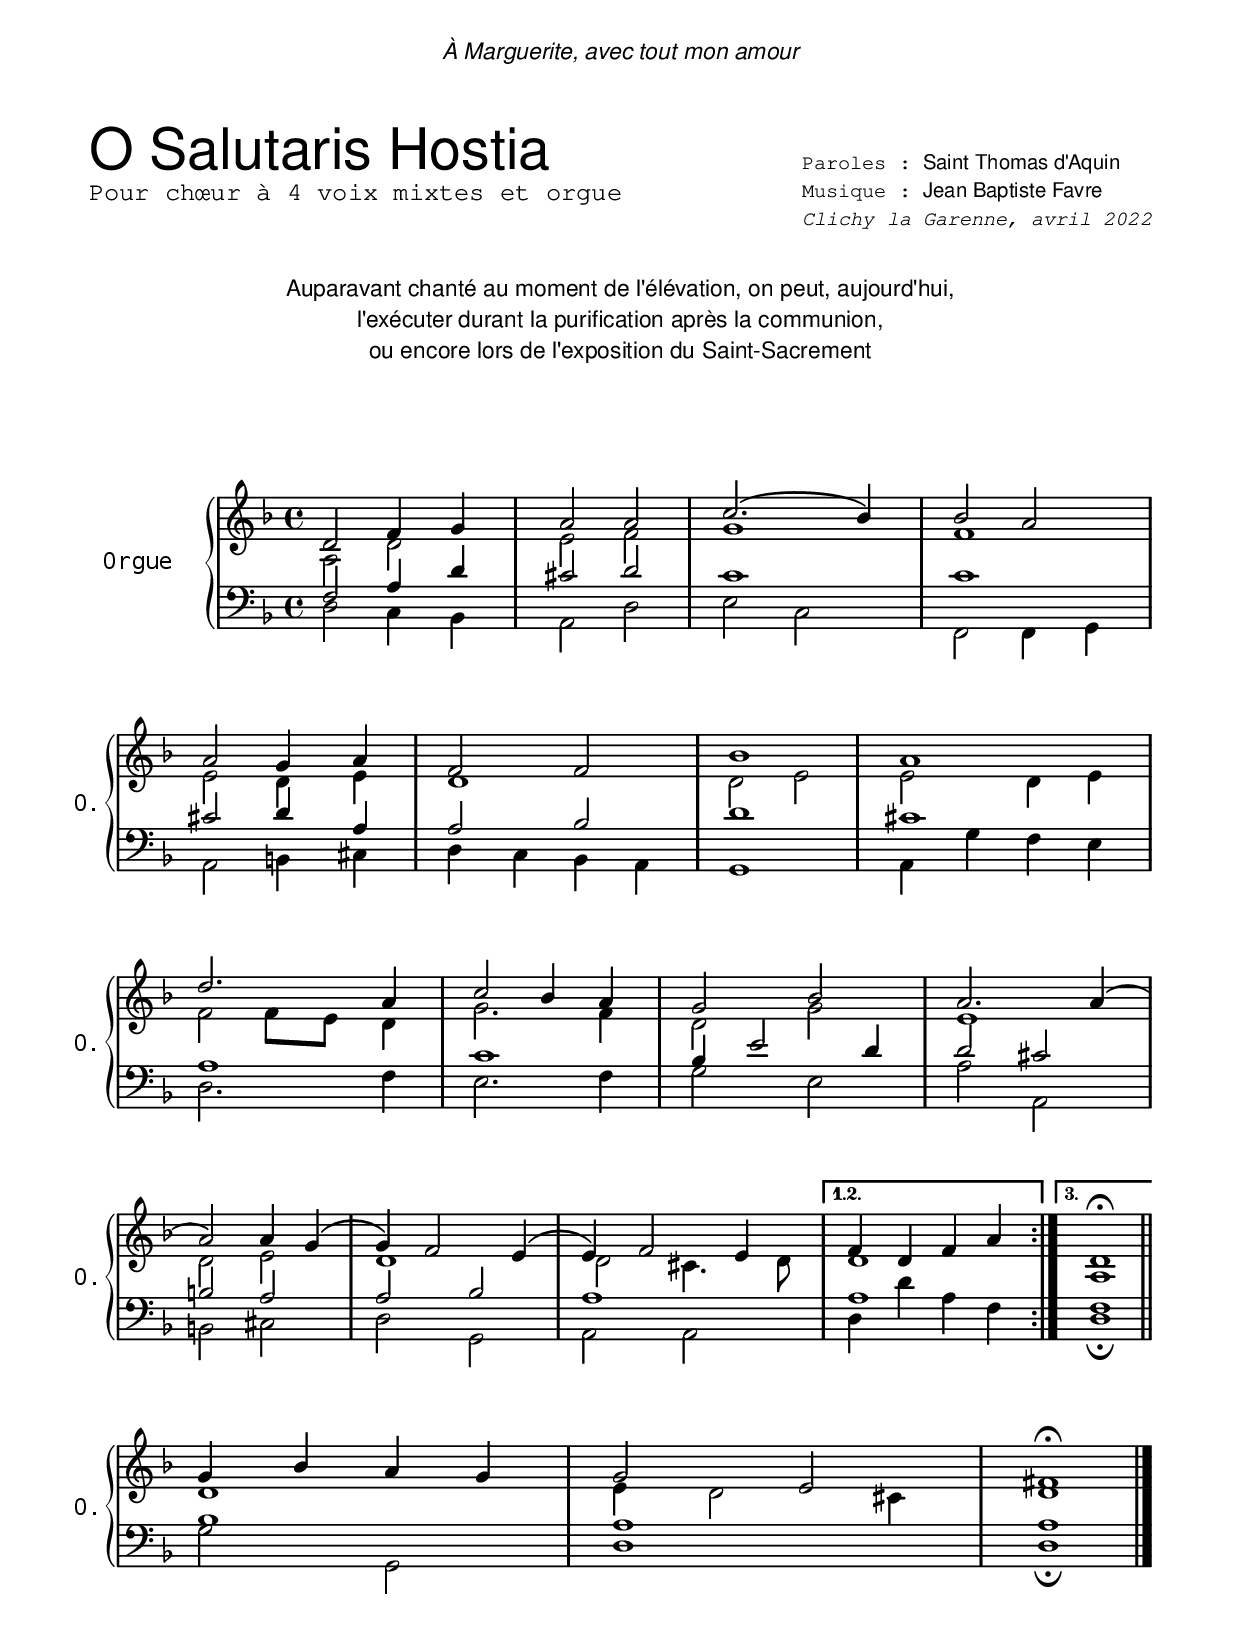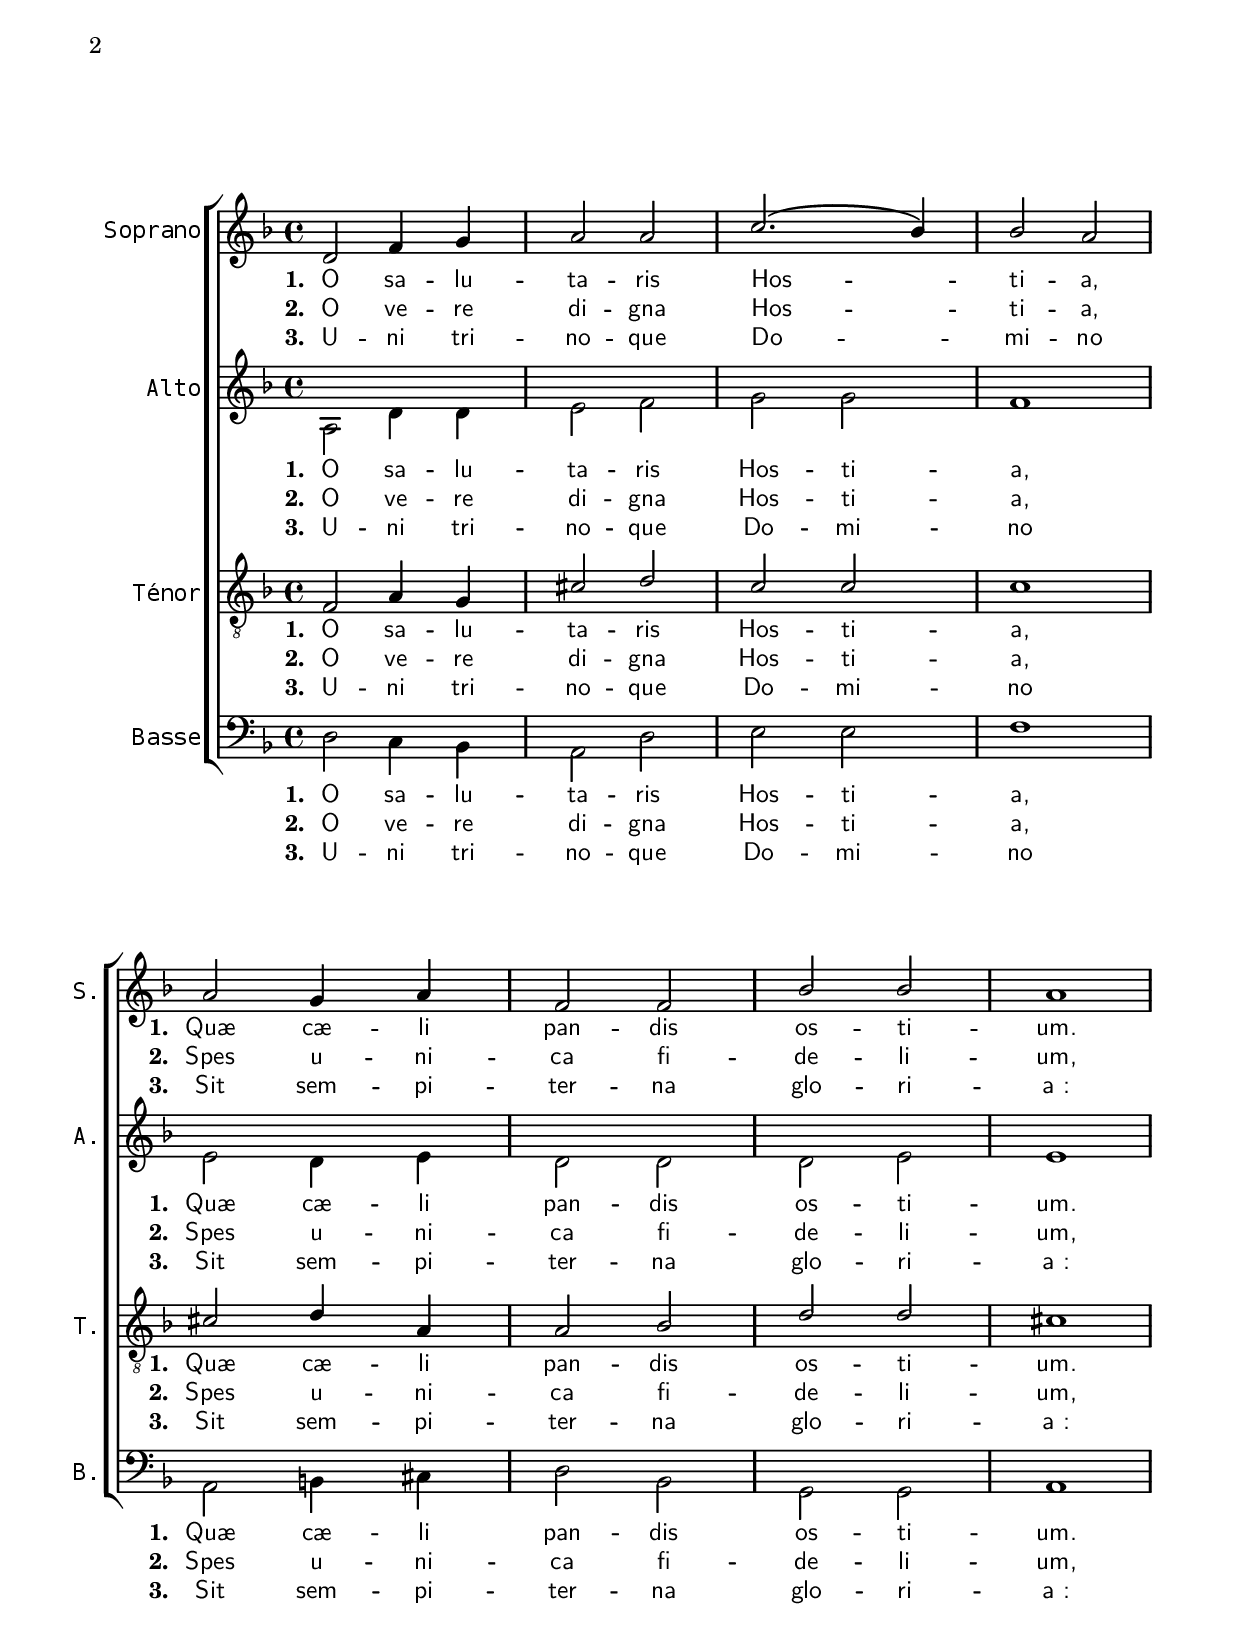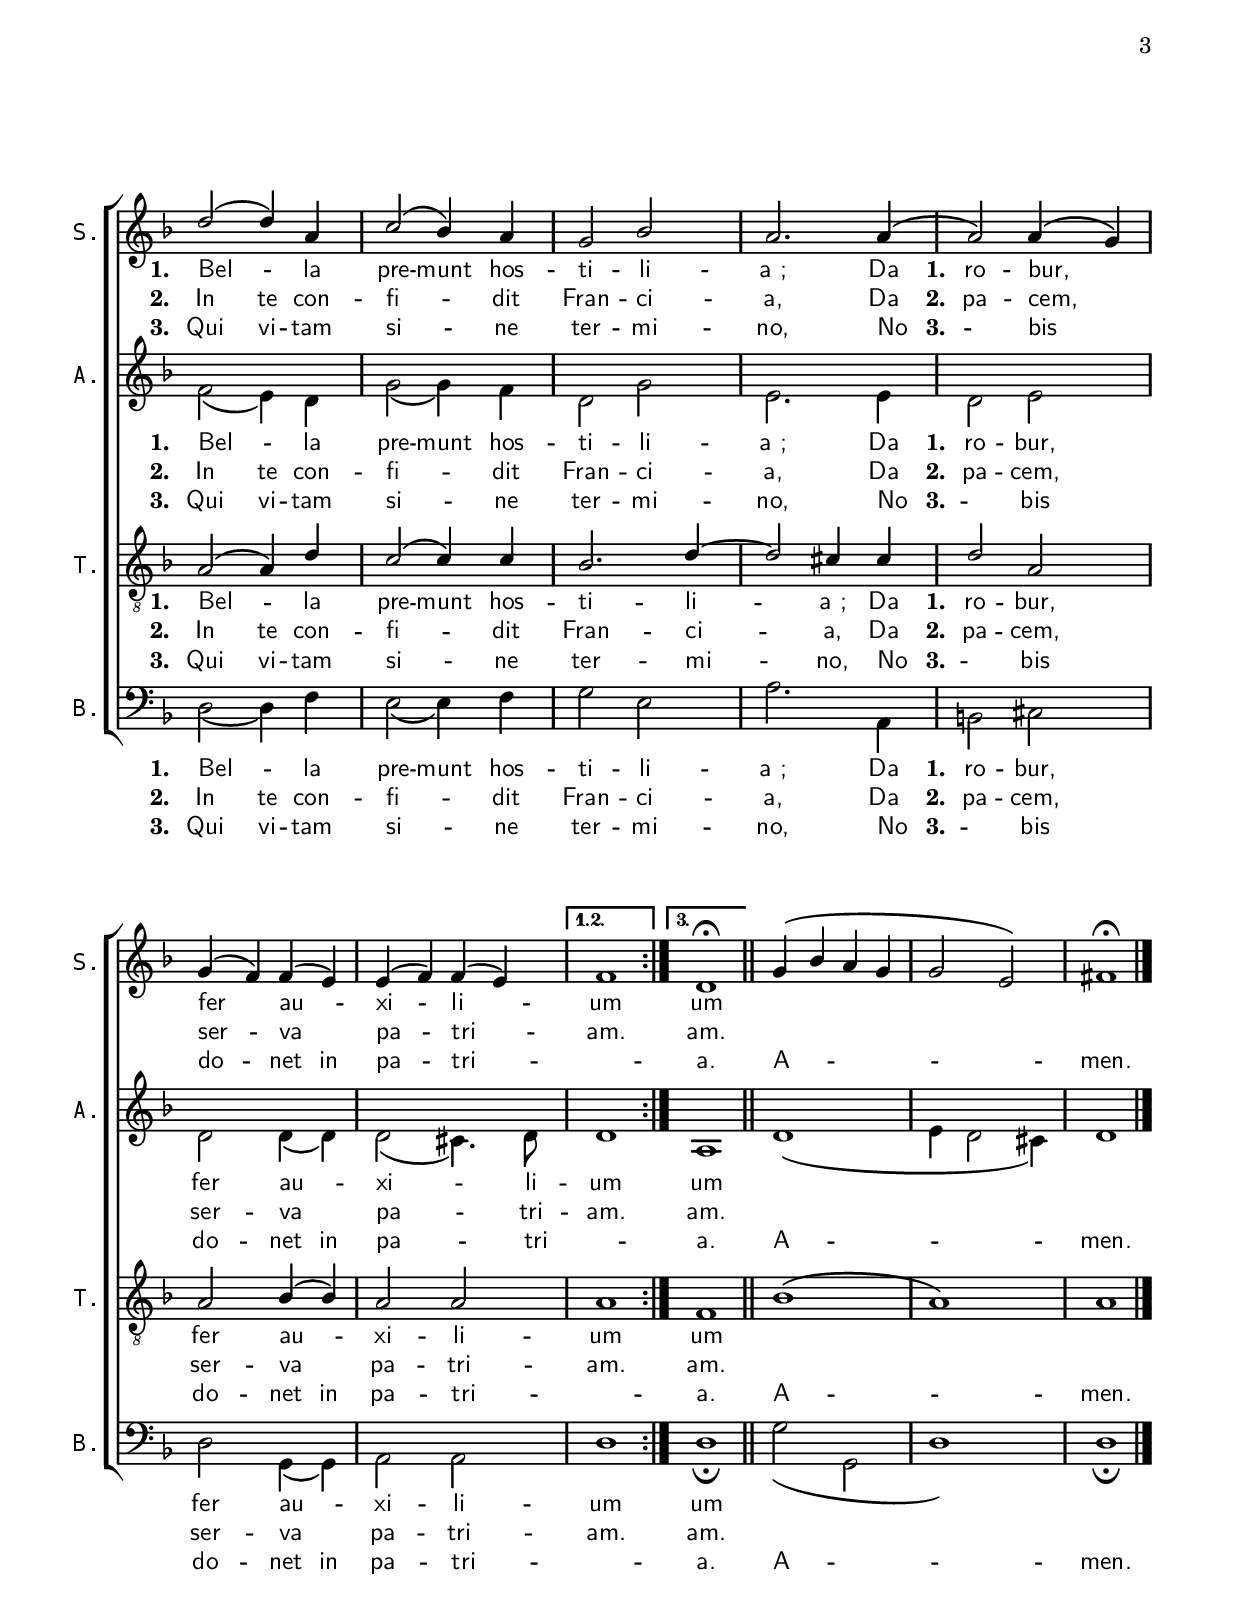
\version "2.22.0"
\language "english"
\include "gregorian.ly"
\include "../libs/commonFunctions.ily"

\header {
  title = "O Salutaris Hostia"
  subtitle = "Pour chœur à 4 voix mixtes et orgue"
  composer = "Jean Baptiste Favre"
  poet = "Saint Thomas d'Aquin"
  subsubtitle = "Clichy la Garenne, avril 2022"
  dedication = "À Marguerite, avec tout mon amour"
  }

global = {\key d \minor \time 4/4}

sopranosMusic = \relative c' {
  \repeat volta 3 {
    d2 f4 g a2 a c2. (bf4) bf2 a2 \break
    a2 g4 a f2 f bf bf a1 \break
    d2 (d4) a c2 (bf4) a g2 bf a2. a4(
    a2) a4 (g) \break g (f) f (e) e (f) f (e)
    }
  \alternative {
    {f1}
    {d1 \fermata}
    }
  \bar "||"
  }
sopranosMusicOrgue = \relative c' {
  \repeat volta 3 {
    d2 f4 g a2 a c2. (bf4) bf2 a2 \break
    a2 g4 a f2 f bf1 a \break
    d2. a4 c2 bf4 a g2 bf a2. a4(  \break
    a2) a4 g (g) f2 e4 (e) f2 e4
    }
  \alternative {
    {f4 d f a}
    {d,1 \fermata}
    }
  \bar "||" \break
  }
sopranosMusicEnd = \relative c'' {
  g4 (bf a g g2 e2) fs1 \fermata \bar "|."
}
sopranosMusicEndOrgue = \relative c'' {
  g4 bf a g g2 e2 fs1 \fermata \bar "|."
}

altosMusic = \relative c' {
  \repeat volta 3 {
    a2 d4 d e2 f g g f1
    e2 d4 e d2 d d e e1
    f2 (e4) d4 g2 (g4) f d2 g e2. e4
    d2 e d d4 (d) d2 (cs4.) d8
    }
  \alternative {
    {d1}
    {a1}
    }
  }
altosMusicOrgue = \relative c' {
  \repeat volta 3 {
    a2 d2 e2 f g1 f
    e2 d4 e d1 d2 e e2 d4 e
    f2 f8 e d4 g2. f4 d2 g e1
    d2 e d1 d2 cs4. d8
    }
  \alternative {
    {d1}
    {a1}
    }
  }
altosMusicEnd = \relative c' {
  d1 (e4 d2 cs4) d1
}
altosMusicEndOrgue = \relative c' {
  d1 e4 d2 cs4 d1
}

tenorsMusic =  \relative c {
  \repeat volta 3 {
    f2 a4 g cs2 d c c c1
    cs2 d4 a a2 bf d d cs1
    a2 (a4) d c2 (c4) c bf2. d4~ d2 cs4 cs4
    d2 a a bf4 (bf) a2 a
    }
  \alternative {
    {a1}
    {f1}
    }
  }
tenorsMusicOrgue =  \relative c {
  \repeat volta 3 {
    f2 a4 d cs2 d c1 c
    cs2 d4 a a2 bf d1 cs1
    a1 c1 bf4 e2 d4 d2 cs2
    b2 a a bf a1
    }
  \alternative {
    {a1}
    {f1}
    }
  }
tenorsMusicEnd = \relative c' {
  bf1 (a1) a1
}
tenorsMusicEndOrgue = \relative c' {
  bf1 a1 a1
}

bassesMusic =  \relative c {
  \repeat volta 3 {
    d2 c4 bf a2 d e e f1
    a,2 b4 cs d2 bf g g a1
    d2 (d4) f e2 (e4) f g2 e a2. a,4
    b2 cs d g,4 (g) a2 a
    }
  \alternative {
    {d1}
    {d1 \fermata}
    }
  }
bassesMusicOrgue =  \relative c {
  \repeat volta 3 {
    d2 c4 bf a2 d e2 c f,2 f4 g
    a2 b4 cs d c bf a g1 a4 g' f e
    d2. f4 e2. f4 g2 e a2 a,2
    b2 cs d g, a a
    }
  \alternative {
    {d4 d' a f}
    {d1 \fermata}
    }
  }
bassesMusicEnd = \relative c' {
  g2 (g, d'1) d1  \fermata
}
bassesMusicEndOrgue = \relative c' {
  g2 g, d'1 d1  \fermata
}

Lyrics = \lyricmode {
  \set stanza = "1. "
  O sa -- lu -- ta -- ris Hos -- ti -- a,
  \set stanza = "1. "
  Quæ cæ -- li pan -- dis os -- ti -- um.
  \set stanza = "1. "
  Bel -- la
  \set ignoreMelismata = ##t
  pre -- munt
  \set ignoreMelismata = ##f
  hos -- ti -- li -- a&nbsp;;
  \set ignoreMelismata = ##t
  Da
  \set stanza = "1. "
  ro -- 
  \set ignoreMelismata = ##f
  bur,
  fer au -- xi -- li -- um um
  }
LyricsOne = \lyricmode {
  \set stanza = "2. "
  O ve -- re di -- gna Hos -- ti -- a,
  \set stanza = "2. "
  Spes u -- ni -- ca fi -- de -- li -- um,
  \set ignoreMelismata = ##t
  \set stanza = "2. "
  In te con --
  \set ignoreMelismata = ##f
  fi -- dit Fran -- ci -- a,
  \set ignoreMelismata = ##t
  Da
  \set stanza = "2. "
  pa --
  \set ignoreMelismata = ##f
  cem, ser -- va
  \set ignoreMelismata = ##f
  pa -- tri -- am. am.
  }
LyricsTwo = \lyricmode {
  \set stanza = "3. "
  U -- ni tri -- no -- que Do -- mi -- no
  \set stanza = "3. "
  Sit sem -- pi -- ter -- na glo -- ri -- a&nbsp;:
  \set ignoreMelismata = ##t 
  \set stanza = "3. "
  Qui vi -- tam
  \set ignoreMelismata = ##f
  si -- ne ter -- mi -- no,
  \set ignoreMelismata = ##t
  No --
  \set ignoreMelismata = ##f
  \set stanza = "3. "
  _ bis
  do --
  \set ignoreMelismata = ##t
  net in
  \set ignoreMelismata = ##f
  pa -- tri -- _ a.
  }
LyricsEnd = \lyricmode {
  A -- men.
  }

%%%%%%%%%%%%%%%%%%%%%%%%%%%%%%%%%%%%%%%%%%%%
%%%%%          DRAW PARTITION          %%%%%
%%%%%%%%%%%%%%%%%%%%%%%%%%%%%%%%%%%%%%%%%%%%
scoreHeaders = \header {
  title = ##f
  subtitle = ##f
  composer = ##f
  poet = ##f
  subsubtitle = ##f
  dedication = ##f
  }
scorePaper = \paper {
    left-margin = 1.5\cm
    right-margin = 1.5\cm
    top-margin = 1.5\cm
    bottom-margin = 1.5\cm
    two-sided = ##f
    oddFooterMarkup = {}
    #(include-special-characters)

    markup-system-spacing = #'((basic-distance . 30)
       (stretchability . 500))
    system-system-spacing = #'((basic-distance . 20)
       (stretchability . 500))
    top-system-spacing = #'((basic-distance . 10)
                            (padding . 10)
                            (stretchability . 1000))
    bookTitleMarkup = \markup {
      \column {
        \fill-line { \italic \sans \fromproperty #'header:dedication }
        \vspace #2
        \columns {
          \fill-line {
            \column {
              \line {
                \left-column {
                  \fontsize #8 \sans \fromproperty #'header:title
                  \fontsize #1 \typewriter \fromproperty #'header:subtitle
                }
              }
            }
            \column {
              \line {
                \fontsize #-1
                \left-column {
                  \line { \concat { \typewriter "Paroles&nbsp;:&nbsp;" \sans \fromproperty #'header:poet \bold " " } }
                  \line { \concat { \typewriter "Musique&nbsp;:&nbsp;" \sans \fromproperty #'header:composer \bold " " } }
                  \typewriter \italic \fromproperty #'header:subsubtitle
                }
              }
            }
          }
        }
      }
    }
  }
AllScoreLayout = \layout {
      ragged-last = ##f
      ragged-last-bottom = ##t
      short-indent = 0.5\cm
      indent = 2.2\cm
      \override LyricText #'font-name = #"Latin Modern Sans"
      \override Score.RehearsalMark.font-family = #'typewriter
      \context {
        \Score
        \override StaffGrouper.staff-staff-spacing.padding = #0
        \override StaffGrouper.staff-staff-spacing.basic-distance = #1
      }
      \context {
        \Staff
        \RemoveEmptyStaves
        \override InstrumentName #'font-name = #"Monospace Regular"
      }
      \context {
        \PianoStaff
        \RemoveEmptyStaves
        \override InstrumentName #'font-name = #"Monospace Regular"
      }
      \context {
        \ChoirStaff
        \RemoveEmptyStaves
        \override InstrumentName #'font-name = #"Monospace Regular"
      }
  }
%%%%%%%%%%%%%%%%%%%%%%%%%%%%%%%%%%%%%%%%%%%%%%%%%%%%%%%%%%%%%%%%%%%
%%%%%%%%%%%%%%%%%%%          Antienne          %%%%%%%%%%%%%%%%%%%%
%%%%%%%%%%%%%%%%%%%%%%%%%%%%%%%%%%%%%%%%%%%%%%%%%%%%%%%%%%%%%%%%%%%
% PDF output
\book {
  \scorePaper
  \markup {
    \vspace #2
    \fill-line
    {
      \sans \center-column {
        "Auparavant chanté au moment de l'élévation, on peut, aujourd'hui,"
        "l'exécuter durant la purification après la communion,"
        "ou encore lors de l'exposition du Saint-Sacrement"
      }
    }
  }
  \score {
    {
      <<
        \new PianoStaff \with {
          instrumentName = "Orgue"
          shortInstrumentName = "O."
        }
        <<
          \new Staff
          <<
            \clef "treble"
            \new Voice = "melody" { \global \voiceOne
                         \sopranosMusicOrgue \sopranosMusicEndOrgue
            }
            \new Voice { \global \voiceTwo
                         \altosMusicOrgue \altosMusicEndOrgue
            }
          >>
          \new Staff
          <<
            \clef "bass"
            \new Voice { \global \voiceThree
                         \tenorsMusicOrgue \tenorsMusicEndOrgue
            }
            \new Voice { \global \voiceFour
                         \bassesMusicOrgue \bassesMusicEndOrgue
            }
          >>
        >>
      >>
    }
    \AllScoreLayout
    \scoreHeaders
  }
  \pageBreak
  \score {
    {
      <<
        \new ChoirStaff
        <<
          \new Staff \with {
            \override InstrumentName.self-alignment-X = #RIGHT
            instrumentName = "Soprano"
            shortInstrumentName = "S."
          }
          <<
            \clef "treble"
            \new Voice = "soprano" { \global \voiceOne
                                     \sopranosMusic \sopranosMusicEnd
            }
          >>
          \new Lyrics \lyricsto "soprano" { \Lyrics }
          \new Lyrics \lyricsto "soprano" { \LyricsOne }
          \new Lyrics \lyricsto "soprano" { \LyricsTwo \LyricsEnd }
          \new Staff \with {
            \override InstrumentName.self-alignment-X = #RIGHT
            instrumentName = "Alto"
            shortInstrumentName = "A."
          }
          <<
            \new Voice = "alto" { \global \voiceTwo
                         \altosMusic \altosMusicEnd
            }
          >>
          \new Lyrics \lyricsto "alto" { \Lyrics }
          \new Lyrics \lyricsto "alto" { \LyricsOne }
          \new Lyrics \lyricsto "alto" { \LyricsTwo \LyricsEnd }
          \new Staff \with {
            \override InstrumentName.self-alignment-X = #RIGHT
            instrumentName = "Ténor"
            shortInstrumentName = "T."
          }
          <<
            \clef "treble_8"
            \new Voice = "tenor" { \global \voiceThree
                         \tenorsMusic \tenorsMusicEnd
            }
          >>
          \new Lyrics \lyricsto "tenor" { \Lyrics }
          \new Lyrics \lyricsto "tenor" { \LyricsOne }
          \new Lyrics \lyricsto "tenor" { \LyricsTwo \LyricsEnd }
          \new Staff \with {
            \override InstrumentName.self-alignment-X = #RIGHT
            instrumentName = "Basse"
            shortInstrumentName = "B."
          }
          <<
            \clef "bass"
            \new Voice = "basse" { \global \voiceFour
                         \bassesMusic \bassesMusicEnd
            }
          >>
          \new Lyrics \lyricsto "basse" { \Lyrics }
          \new Lyrics \lyricsto "basse" { \LyricsOne }
          \new Lyrics \lyricsto "basse" { \LyricsTwo \LyricsEnd }
        >>
      >>
    }
    \AllScoreLayout
    \scoreHeaders
  }
}
% MIDI output
\score {
  {
    <<
      % \new PianoStaff \with {
      %   midiInstrument = "piccolo"  % Pipe Organ
      %   %midiInstrument = "flute"    % Grand plein jeu
      %   %midiInstrument = "recorder" % Principaux 8 4
      %   midiMinimumVolume = #0.5
      %   midiMaximumVolume = #0.9
      % }
      % <<
      %   \new Staff
      %   <<
      %     \clef "treble"
      %     \new Voice { \global
      %                  \unfoldRepeats \sopranosMusic \sopranosMusicEnd
      %     }
      %     \new Voice { \global
      %                  \unfoldRepeats \altosMusic \altosMusicEnd
      %     }
      %   >>
      %   \new Staff
      %   <<
      %     \clef "bass"
      %     \new Voice { \global
      %                  \unfoldRepeats \tenorsMusic \tenorsMusicEnd
      %     }
      %     \new Voice { \global
      %                  \unfoldRepeats \bassesMusic \bassesMusicEnd
      %     }
      %   >>
      % >>
      \new PianoStaff \with {
        %midiInstrument = "piccolo"  % Pipe Organ
        %midiInstrument = "flute"    % Grand plein jeu
        midiInstrument = "recorder" % Principaux 8 4
        midiMinimumVolume = #0.5
        midiMaximumVolume = #0.9
      }
      <<
        \new Staff
        <<
          \clef "treble"
          \new Voice { \global
                       \unfoldRepeats \sopranosMusicOrgue \sopranosMusicEndOrgue
          }
          \new Voice { \global
                       \unfoldRepeats \altosMusicOrgue \altosMusicEndOrgue
          }
        >>
        \new Staff
        <<
          \clef "bass"
          \new Voice { \global
                       \unfoldRepeats \tenorsMusicOrgue \tenorsMusicEndOrgue
          }
          \new Voice { \global
                       \unfoldRepeats \bassesMusicOrgue \bassesMusicEndOrgue
          }
        >>
      >>
    >>
  }
  \midi{
    % per voice midi output, using Staff level midiInstrument
    \context {
      \Staff
      \remove "Staff_performer"
    }
    \context {
      \Voice
      \consists "Staff_performer"
    }
    \tempo 4 = 80
  }
}
